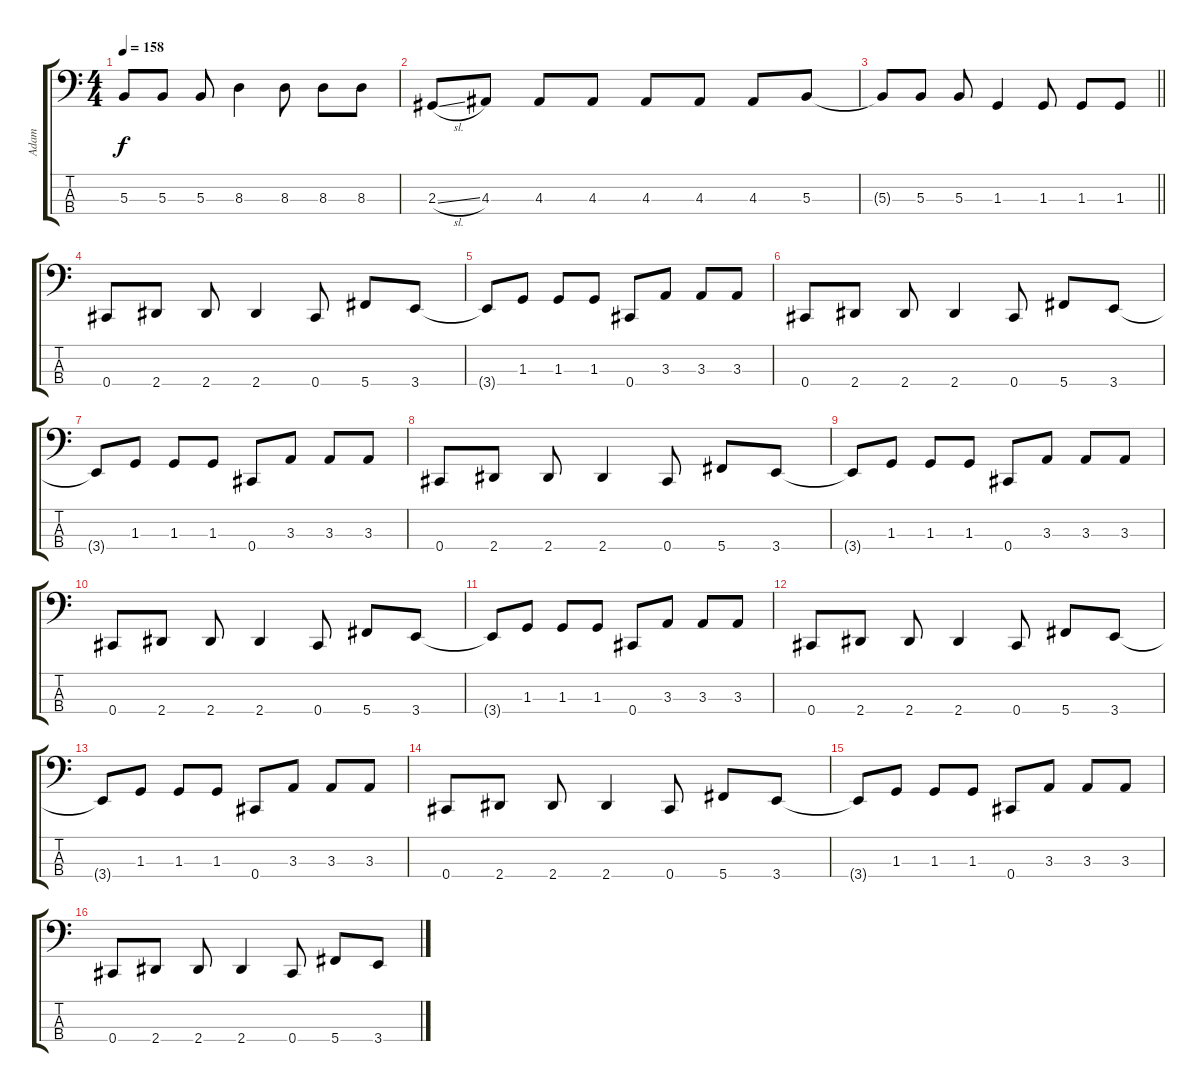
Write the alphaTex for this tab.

\track ("Adam" "Adam") {instrument slapbass2}
\staff {score tabs}
\tuning (E2 B1 Gb1 Db1) {hide}
\ts (4 4)
\tempo 158
\clef f4
\ks c
5.3{t}.8{dy f} 5.3.8 5.3.8 8.3.4 8.3.8 8.3.8 8.3.8 |
2.3{sl}.8 4.3.8 4.3.8 4.3.8 4.3.8 4.3.8 4.3.8 5.3.8 |
\barLineRight lightlight
5.3{t}.8 5.3.8 5.3.8 1.3.4 1.3.8 1.3.8 1.3.8 |
0.4.8 2.4.8 2.4.8 2.4.4 0.4.8 5.4.8 3.4.8 |
3.4{t}.8 1.3.8 1.3.8 1.3.8 0.4.8 3.3.8 3.3.8 3.3.8 |
0.4.8 2.4.8 2.4.8 2.4.4 0.4.8 5.4.8 3.4.8 |
3.4{t}.8 1.3.8 1.3.8 1.3.8 0.4.8 3.3.8 3.3.8 3.3.8 |
0.4.8 2.4.8 2.4.8 2.4.4 0.4.8 5.4.8 3.4.8 |
3.4{t}.8 1.3.8 1.3.8 1.3.8 0.4.8 3.3.8 3.3.8 3.3.8 |
0.4.8 2.4.8 2.4.8 2.4.4 0.4.8 5.4.8 3.4.8 |
3.4{t}.8 1.3.8 1.3.8 1.3.8 0.4.8 3.3.8 3.3.8 3.3.8 |
0.4.8 2.4.8 2.4.8 2.4.4 0.4.8 5.4.8 3.4.8 |
3.4{t}.8 1.3.8 1.3.8 1.3.8 0.4.8 3.3.8 3.3.8 3.3.8 |
0.4.8 2.4.8 2.4.8 2.4.4 0.4.8 5.4.8 3.4.8 |
3.4{t}.8 1.3.8 1.3.8 1.3.8 0.4.8 3.3.8 3.3.8 3.3.8 |
0.4.8 2.4.8 2.4.8 2.4.4 0.4.8 5.4.8 3.4.8
